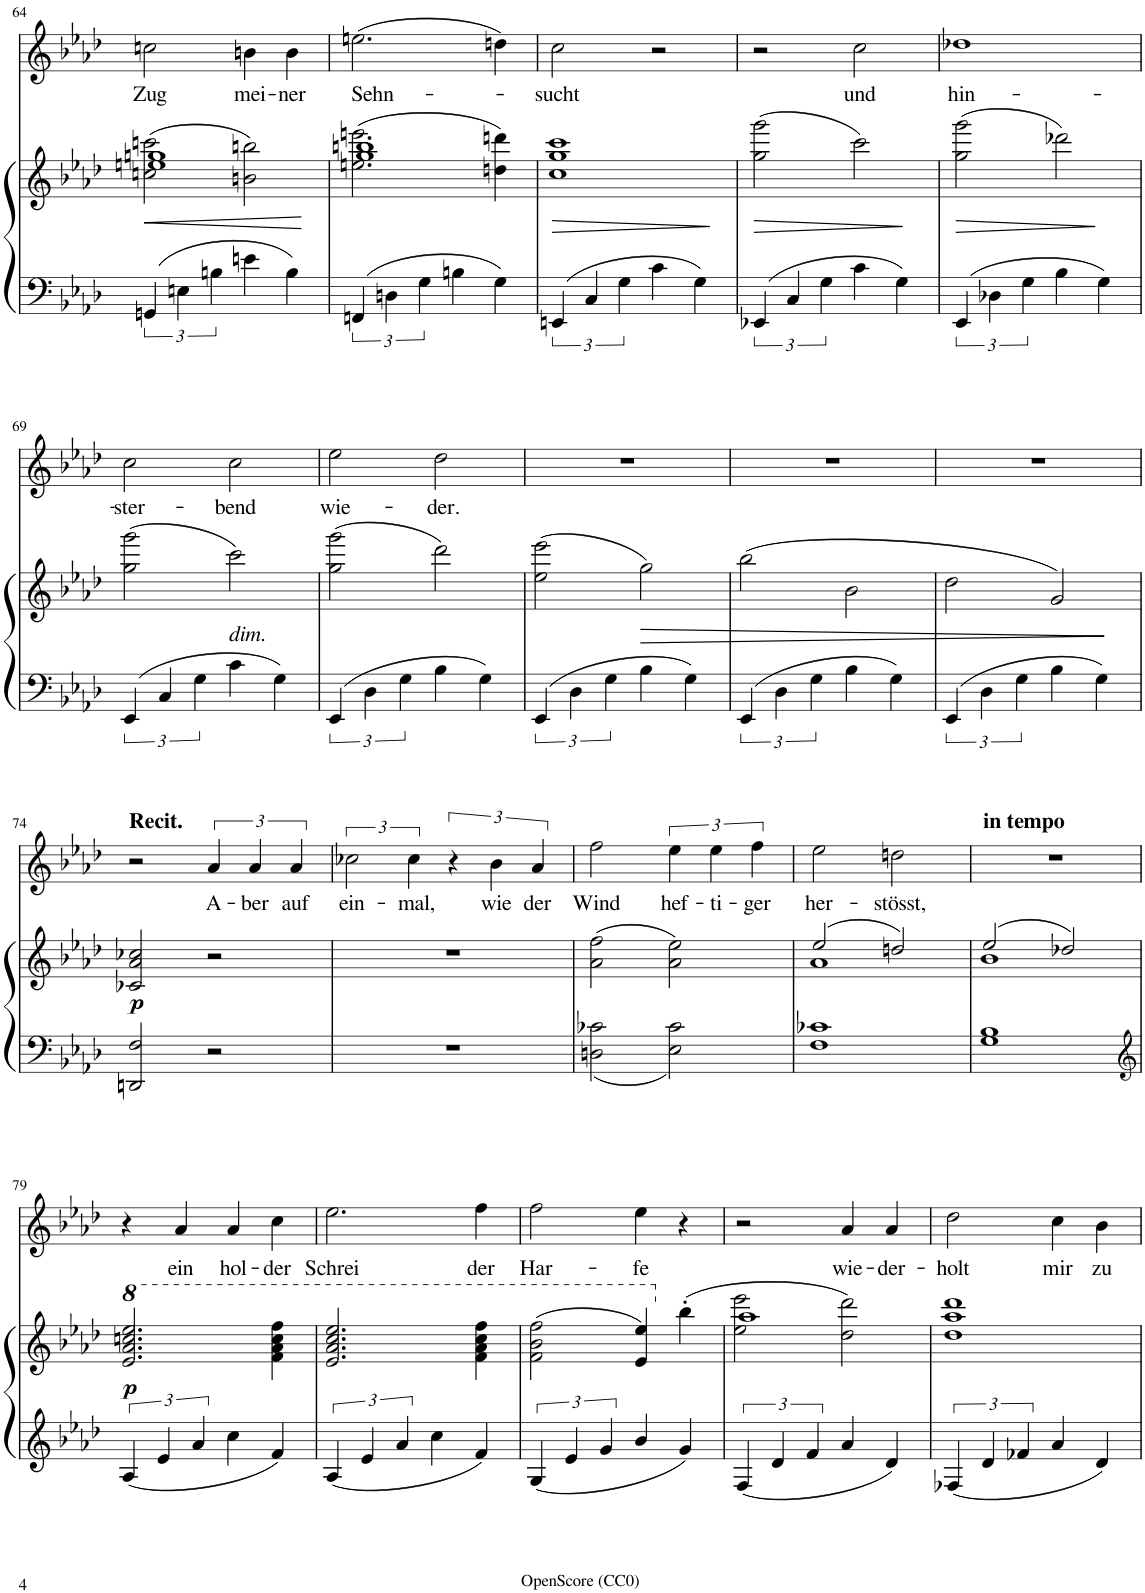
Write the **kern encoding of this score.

**kern	**kern	**dynam	**kern	**text
*part2	*part2	*part2	*part1	*part1
*staff3	*staff2	*staff2/3	*staff1	*staff1
*I"Pianoforte	*	*	*I"Singstimme Voice	*
*I'Pno	*	*	*	*
!!LO:PB:g=z
*clefF4	*clefG2	*	*clefG2	*
*k[b-e-a-d-]	*k[b-e-a-d-]	*	*k[b-e-a-d-]	*
*M2/2	*M2/2	*	*M2/2	*
*met(c|)	*met(c|)	*	*met(c|)	*
=64	=64	=64	=64	=64
!	!	!LO:HP:b	!	!LO:LY:b
*	*^	*	*	*
6GGn/	1een 1ggn	(>2ccn\ 2cccn\	<	2ccn\	Zug
6En\	.	.	.	.	.
6Bn\	.	.	.	.	.
!	!	!	!	!	!LO:LY:b
4en\	.	2bn\ 2bbn\)	.	4bn\	mei-
!	!	!	!	!	!LO:LY:b
4B\	.	.	.	4b\	-ner
*	*v	*v	*	*	*
.	.	[	.	.
=65	=65	=65	=65	=65
*	*^	*	*	*
!	!	!	!	!	!LO:LY:b
6FFn/	1gg 1bbn	(>2.een\ 2.eeen\	.	(2.een\	Sehn-
6Dn\	.	.	.	.	.
6G\	.	.	.	.	.
4Bn\	.	.	.	.	.
4G\	.	4ddn\ 4dddn\)	.	4ddn\)	.
=66	=66	=66	=66	=66	=66
!	!	!	!LO:HP:b	!	!LO:LY:b
*	*v	*v	*	*	*
6EEn/	1cc 1gg 1ccc	>	2cc\	-sucht
6C/	.	.	.	.
6G\	.	.	.	.
4c\	.	.	2r	.
4G\	.	.	.	.
.	.	]	.	.
=67	=67	=67	=67	=67
!	!	!LO:HP:b	!	!
6EE-X/	(2gg\ 2ggg\	>	2r	.
6C/	.	.	.	.
6G\	.	.	.	.
!	!	!	!	!LO:LY:b
4c\	2ccc\)	.	2cc\	und
4G\	.	.	.	.
.	.	]	.	.
=68	=68	=68	=68	=68
!	!	!LO:HP:b	!	!LO:LY:b
6EE-/	(2gg\ 2ggg\	>	1dd-X	hin-
6D-X\	.	.	.	.
6G\	.	.	.	.
4B-\	2ddd-X\)	.	.	.
4G\	.	.	.	.
.	.	]	.	.
!!LO:LB:g=z
=69	=69	=69	=69	=69
!	!	!	!	!LO:LY:b
6EE-/	(2gg\ 2ggg\	.	2cc\	-ster-
6C/	.	.	.	.
6G\	.	.	.	.
!	!LO:TX:b:i:t=dim.	!	!	!
!	!	!	!	!LO:LY:b
4c\	2ccc\)	.	2cc\	-bend
4G\	.	.	.	.
=70	=70	=70	=70	=70
!	!	!	!	!LO:LY:b
6EE-/	(2gg\ 2ggg\	.	2ee-\	wie-
6D-\	.	.	.	.
6G\	.	.	.	.
!	!	!	!	!LO:LY:b
4B-\	2ddd-\)	.	2dd-\	-der.
4G\	.	.	.	.
=71	=71	=71	=71	=71
6EE-/	(2ee-\ 2eee-\	.	1r	.
6D-\	.	.	.	.
6G\	.	.	.	.
!	!	!LO:HP:b	!	!
4B-\	2gg\)	>	.	.
4G\	.	.	.	.
=72	=72	=72	=72	=72
6EE-/	(2bb-\	.	1r	.
6D-\	.	.	.	.
6G\	.	.	.	.
4B-\	2b-\	.	.	.
4G\	.	.	.	.
=73	=73	=73	=73	=73
6EE-/	2dd-\	.	1r	.
6D-\	.	.	.	.
6G\	.	.	.	.
4B-\	2g/)	.	.	.
4G\	.	.	.	.
.	.	]	.	.
!!LO:LB:g=z
=74	=74	=74	=74	=74
!	!	!	!LO:TX:a:B:t=Recit.	!
!	!	!LO:DY:b	!	!
2DDn/ 2F/	2c-X/ 2a-/ 2cc-X/	p	2r	.
!	!	!	!	!LO:LY:b
2r	2r	.	6a-/	A-
!	!	!	!	!LO:LY:b
.	.	.	6a-/	-ber
!	!	!	!	!LO:LY:b
.	.	.	6a-/	auf
=75	=75	=75	=75	=75
!	!	!	!	!LO:LY:b
1r	1r	.	3cc-X\	ein-
!	!	!	!	!LO:LY:b
.	.	.	6cc-\	-mal,
.	.	.	6r	.
!	!	!	!	!LO:LY:b
.	.	.	6b-\	wie
!	!	!	!	!LO:LY:b
.	.	.	6a-/	der
=76	=76	=76	=76	=76
!	!	!	!	!LO:LY:b
2Dn\ 2c-X\	(2a-\ 2ff\	.	2ff\	Wind
!	!	!	!	!LO:LY:b
2E-\ 2c-\	2a-\ 2ee-\)	.	6ee-\	hef-
!	!	!	!	!LO:LY:b
.	.	.	6ee-\	-ti-
!	!	!	!	!LO:LY:b
.	.	.	6ff\	-ger
=77	=77	=77	=77	=77
*	*^	*	*	*
!	!	!	!	!	!LO:LY:b
1F 1c-X	(2ee-/	1a-	.	2ee-\	her-
!	!	!	!	!	!LO:LY:b
.	2ddn/)	.	.	2ddn\	-stösst,
=78	=78	=78	=78	=78	=78
!	!	!	!	!LO:TX:a:B:t=in tempo	!
1G 1B-	(2ee-/	1b-	.	1r	.
.	2dd-X/)	.	.	.	.
*	*v	*v	*	*	*
!!LO:LB:g=z
=79	=79	=79	=79	=79
*clefG2	*	*	*	*
*	*8va	*	*	*
!	!	!LO:DY:b	!	!
6A-/	2.ee-/ 2.aa-/ 2.cccn/ 2.eee-/	p	4r	.
6e-/	.	.	.	.
!	!	!	!	!LO:LY:b
.	.	.	4a-/	ein
6a-/	.	.	.	.
!	!	!	!	!LO:LY:b
4cc\	.	.	4a-/	hol-
!	!	!	!	!LO:LY:b
4f/	4ff\ 4aa-\ 4ccc\ 4fff\	.	4cc\	-der
=80	=80	=80	=80	=80
!	!	!	!	!LO:LY:b
6A-/	2.ee-/ 2.aa-/ 2.ccc/ 2.eee-/	.	2.ee-\	Schrei
6e-/	.	.	.	.
6a-/	.	.	.	.
4cc\	.	.	.	.
!	!	!	!	!LO:LY:b
4f/	4ff\ 4aa-\ 4ccc\ 4fff\	.	4ff\	der
=81	=81	=81	=81	=81
!	!	!	!	!LO:LY:b
6G/	(2ff\ 2bb-\ 2fff\	.	2ff\	Har-
6e-/	.	.	.	.
6g/	.	.	.	.
!	!	!	!	!LO:LY:b
4b-/	4ee-/ 4eee-/)	.	4ee-\	-fe
*	*X8va	*	*	*
4g/	(4bb-'\	.	4r	.
=82	=82	=82	=82	=82
*	*^	*	*	*
6F/	2ee-\ 2eee-\	1aa-	.	2r	.
6d-/	.	.	.	.	.
6f/	.	.	.	.	.
!	!	!	!	!	!LO:LY:b
4a-/	2dd-\ 2ddd-\)	.	.	4a-/	wie-
!	!	!	!	!	!LO:LY:b
4d-/	.	.	.	4a-/	-der-
*	*v	*v	*	*	*
=83	=83	=83	=83	=83
!	!	!	!	!LO:LY:b
6F-X/	1dd- 1aa- 1ddd-	.	2dd-\	-holt
6d-/	.	.	.	.
6f-X/	.	.	.	.
!	!	!	!	!LO:LY:b
4a-/	.	.	4cc\	mir
!	!	!	!	!LO:LY:b
4d-/	.	.	4b-\	zu
=	=	=	=	=
*-	*-	*-	*-	*-
